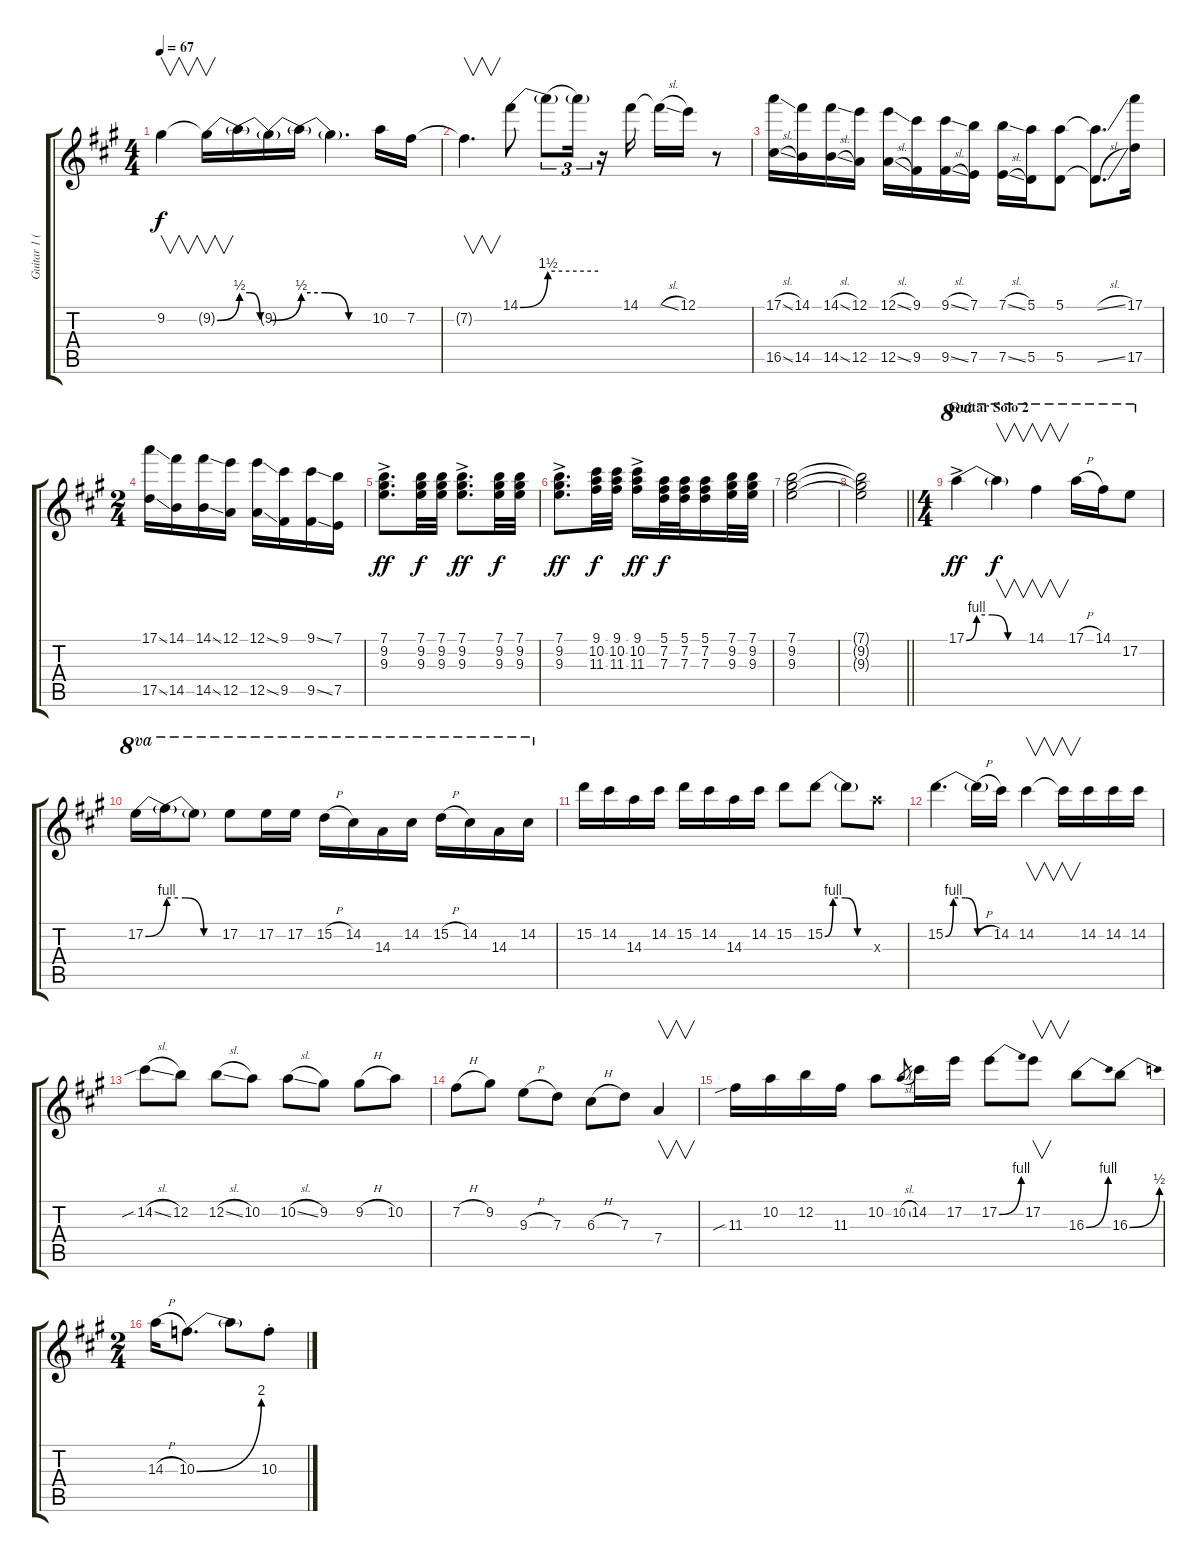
\track ("Guitar 1 (Eric Clapton) " "Guitar 1 (") {instrument distortionguitar}
\staff {score tabs}
\tuning (E4 B3 G3 D3 A2 E2) {hide}
\ts (4 4)
\tempo 67
\clef g2
\ks a
9.2.4{v dy f} 9.2{be (bend 0 0 60 2) t}.16{v} 9.2{be (custom 0 2 20 2 40 0 60 0) t}.16 9.2{be (bend 0 0 60 2) t}.16 9.2{be (custom 0 2 20 2 40 0 60 0) t}.16 9.2{t}.4{d} 10.2.16 7.2.16 |
7.2{t}.4{v d} 14.1{be (bend 0 0 60 6)}.8 14.1{be (hold 0 6 60 6) t}.8{tu (3 2)} 14.1{t}.16{tu (3 2)} r.16 14.1.16 14.1{sl t}.16 12.1.16 r.8 |
(17.1{sl} 16.5{sl}).16 (14.1 14.5).16 (14.1{sl} 14.5{sl}).16 (12.1 12.5).16 (12.1{sl} 12.5{sl}).16 (9.1 9.5).16 (9.1{sl} 9.5{sl}).16 (7.1 7.5).16 (7.1{sl} 7.5{sl}).16 (5.1 5.5).16 (5.1 5.5).8 (5.1{sl t} 5.5{sl t}).8{d} (17.1 17.5).16 |
\ts (2 4)
(17.1{ss} 17.5{ss}).16 (14.1 14.5).16 (14.1{ss} 14.5{ss}).16 (12.1 12.5).16 (12.1{ss} 12.5{ss}).16 (9.1 9.5).16 (9.1{ss} 9.5{ss}).16 (7.1 7.5).16 |
(7.1{ac} 9.2{ac} 9.3{ac}).8{d dy ff} (7.1 9.2 9.3).32{dy f} (7.1 9.2 9.3).32 (7.1{ac} 9.2{ac} 9.3{ac}).8{d dy ff} (7.1 9.2 9.3).32{dy f} (7.1 9.2 9.3).32 |
(7.1{ac} 9.2{ac} 9.3{ac}).8{d dy ff} (9.1 10.2 11.3).32{dy f} (9.1 10.2 11.3).32 (9.1{ac} 10.2{ac} 11.3{ac}).16{dy ff} (5.1 7.2 7.3).32{dy f} (5.1 7.2 7.3).32 (5.1 7.2 7.3).16 (7.1 9.2 9.3).32 (7.1 9.2 9.3).32 |
(7.1 9.2 9.3).2 |
\barLineRight lightlight
(7.1{t} 9.2{t} 9.3{t}).2 |
\ts (4 4)
\section ("" "Guitar Solo 2")
17.1{be (custom 0 0 10 4 25 4 40 0 60 0) ac}.4{ot 8va dy ff} 17.1{t}.4{v ot 8va dy f} 14.1.4{v ot 8va} 17.1{h}.16{ot 8va} 14.1.16{ot 8va} 17.2.8{ot 8va} |
17.2{be (bend 0 0 60 4)}.16{ot 8va} 17.2{be (custom 0 4 20 4 40 0 60 0) t}.16{ot 8va} 17.2{t}.8{ot 8va} 17.2.8{ot 8va} 17.2.16{ot 8va} 17.2.16{ot 8va} 15.2{h}.16{ot 8va} 14.2.16{ot 8va} 14.3.16{ot 8va} 14.2.16{ot 8va} 15.2{h}.16{ot 8va} 14.2.16{ot 8va} 14.3.16{ot 8va} 14.2.16{ot 8va} |
15.2.16 14.2.16 14.3.16 14.2.16 15.2.16 14.2.16 14.3.16 14.2.16 15.2.8 15.2{be (custom 0 0 10 4 25 4 40 0 60 0)}.8 15.2{t}.8 14.3{x}.8 |
15.2{be (custom 0 0 10 4 25 4 40 0 60 0)}.4{d} 15.2{h t}.16 14.2.16 14.2.4{v} 14.2{t}.16{v} 14.2.16 14.2.16 14.2.16 |
14.2{sib sl}.8 12.2.8 12.2{sl}.8 10.2.8 10.2{sl}.8 9.2.8 9.2{h}.8 10.2.8 |
7.2{h}.8 9.2.8 9.3{h}.8 7.3.8 6.3{h}.8 7.3.8 7.4.4{v} |
11.3{sib}.16 10.2.16 12.2.16 11.3.16 10.2.8 10.2{sl}.8{gr} 14.2.16 17.2.16 17.2{be (bend 0 0 60 4)}.8 17.2.8{v} 16.3{be (bend 0 0 60 4)}.8 16.3{be (bend 0 0 60 2)}.8 |
\ts (2 4)
14.3{h}.16 10.3{be (bend 0 0 60 8)}.8{d} 10.3{t}.8 10.3{st}.8
